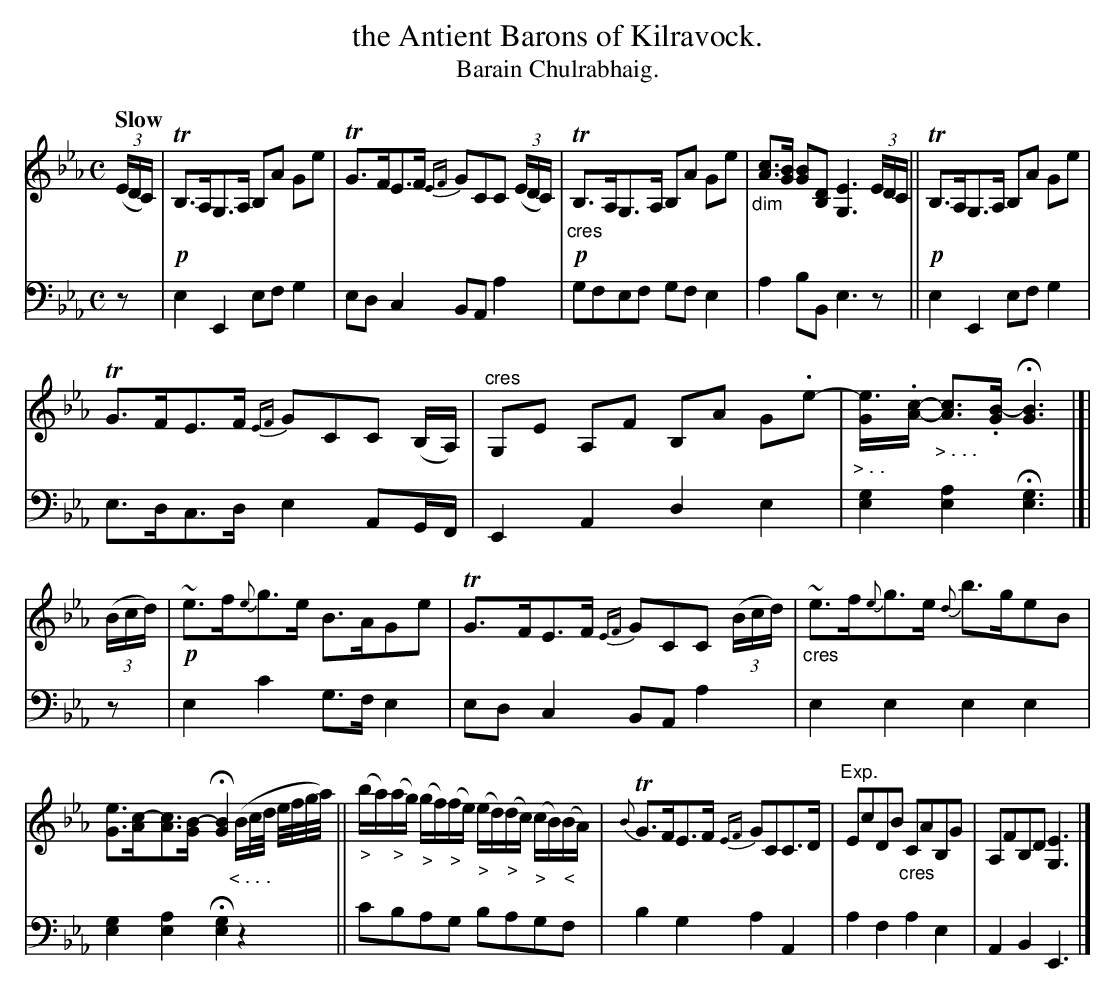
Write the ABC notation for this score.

X:1
T: the Antient Barons of Kilravock.
T: Barain Chulrabhaig.
M: C
L: 1/16
Q: "Slow"
K: Eb
V: 1 staves=2
(3(EDC) |\
!p!TB,3A,G,3A, B,2A2 G2e2 | TG3FE3F {EF}G2C2C2 (3(EDC) |\
"_cres"!p!TB,3A,G,3A, B,2A2 G2e2 | "_dim"[c3A3][BG] [B2G2][D2B,2] [E6G,6] (3EDC ||\
!p!TB,3A,G,3A, B,2A2 G2e2 |
TG3FE3F {EF}G2C2C2 (B,A,) |\
"^cres"G,2E2 A,2F2 B,2A2 G2.e2- | "_> . ."[e3G].[c-A-] "_> . . ."[c3A3].[B-G] H[B6G6] |[|\
(3(Bcd) | !p!~e3f{e}g3e B3AG2e2 | TG3FE3F {EF}G2C2C2 (3(Bcd) |\
"_cres"~e3f{e}g3e {d}b3ge2B2 |
[e3G3][c-A][c3A3][B-G] H[B4G4] "_< . . ."(Bc/d/ e/f/g/a/) ||\
("_>"ba)("_>"ag) ("_>"gf)("_>"fe) ("_>"ed)("_>"dc) ("_>"cB)("_<"BA) | {B}TG3FE3F {EF}G2C2C3D |\
"^Exp."E2c2D2B2 "_cres"C2A2B,2G2 | A,2F2B,2D2 [E6G,6] |]
V: 2 clef=bass middle=d
z2 |\
e4E4 e2f2g4 | e2d2 c4 B2A2a4 | g2f2e2f2 g2f2e4 | a4b2B2 e6z2 || e4E4 e2f2g4 |
e3dc3d e4A2GF | E4A4 d4e4 | [e4g4][e4a4] H[e6g6] |]| z2 | e4c'4 g3fe4 | e2d2c4 B2A2a4 | e4e4 e4e4 |
[e4g4][e4a4] H[e4g4]z4 || c'2b2a2g2 b2a2g2f2 | b4g4 a4A4 | a4f4 a4e4 | A4B4 E6 |]
